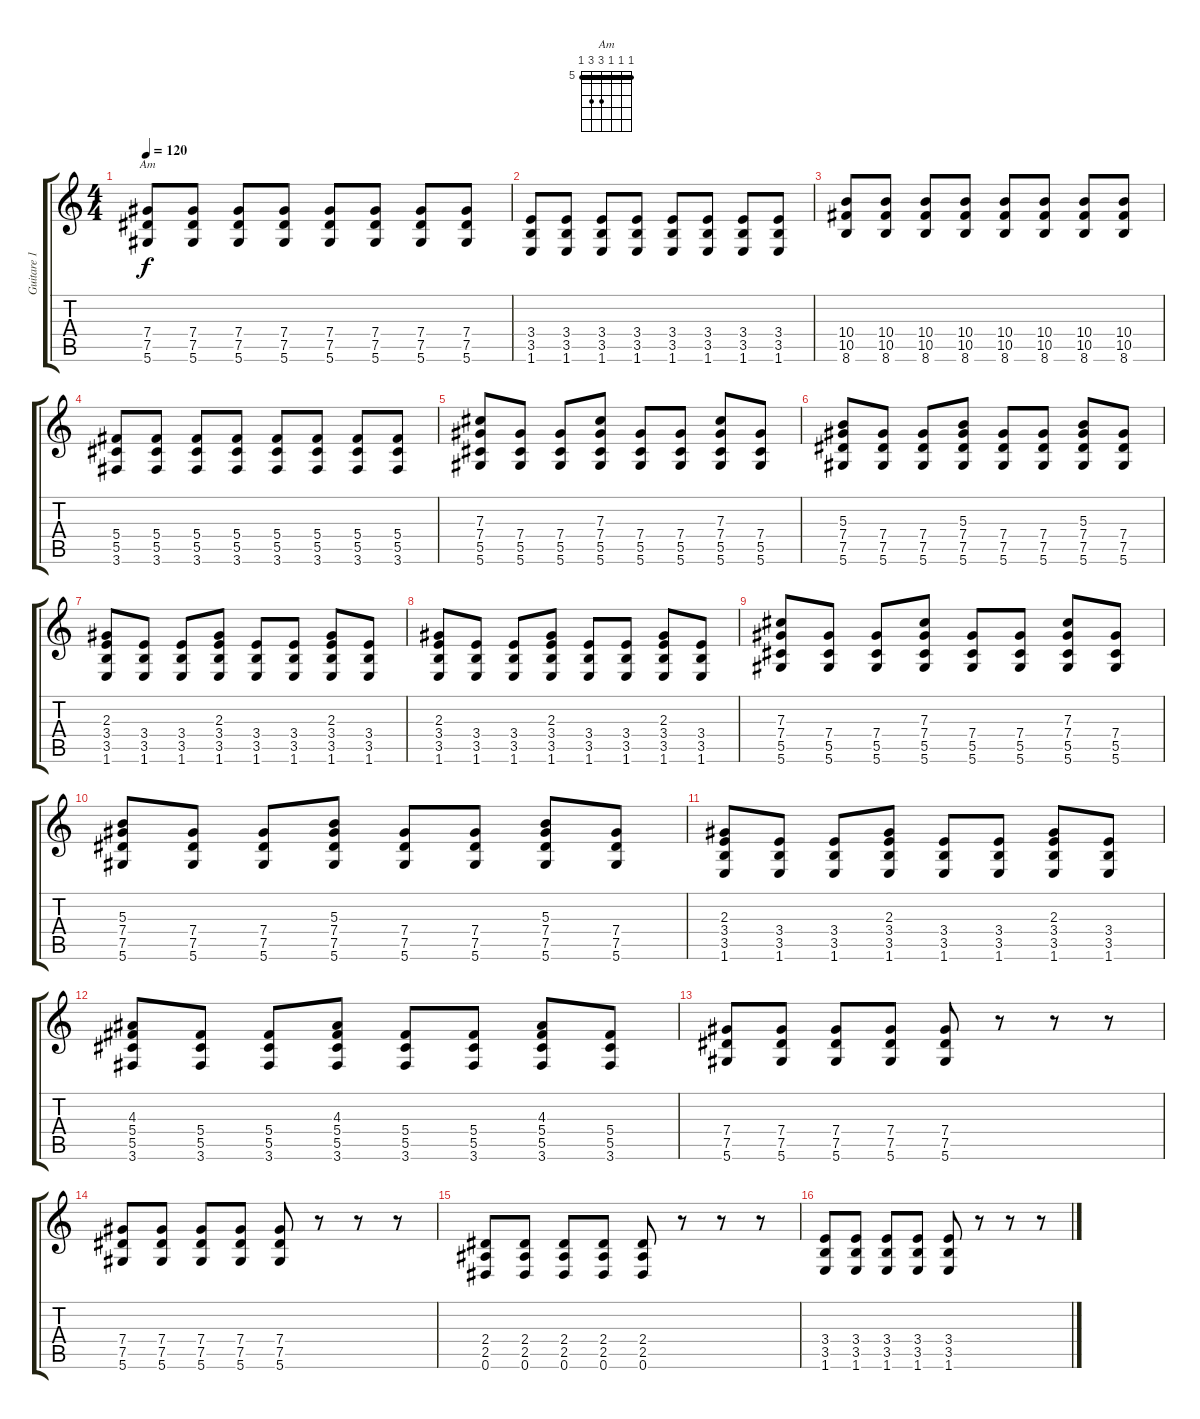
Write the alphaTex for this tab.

\track ("Guitare 1 - Tom" "Guitare 1 ") {instrument acousticguitarsteel}
\staff {score tabs}
\tuning (Eb4 Bb3 Gb3 Db3 Ab2 Eb2) {hide}
\chord ("Am" 5 5 5 7 7 5) {firstfret 5 barre 5}
\ts (4 4)
\tempo 120
\clef g2
\ks c
(7.4 7.5 5.6).8{ch "Am" dy f} (7.4 7.5 5.6).8 (7.4 7.5 5.6).8 (7.4 7.5 5.6).8 (7.4 7.5 5.6).8 (7.4 7.5 5.6).8 (7.4 7.5 5.6).8 (7.4 7.5 5.6).8 |
(3.4 3.5 1.6).8 (3.4 3.5 1.6).8 (3.4 3.5 1.6).8 (3.4 3.5 1.6).8 (3.4 3.5 1.6).8 (3.4 3.5 1.6).8 (3.4 3.5 1.6).8 (3.4 3.5 1.6).8 |
(10.4 10.5 8.6).8 (10.4 10.5 8.6).8 (10.4 10.5 8.6).8 (10.4 10.5 8.6).8 (10.4 10.5 8.6).8 (10.4 10.5 8.6).8 (10.4 10.5 8.6).8 (10.4 10.5 8.6).8 |
(5.4 5.5 3.6).8 (5.4 5.5 3.6).8 (5.4 5.5 3.6).8 (5.4 5.5 3.6).8 (5.4 5.5 3.6).8 (5.4 5.5 3.6).8 (5.4 5.5 3.6).8 (5.4 5.5 3.6).8 |
(7.3 7.4 5.5 5.6).8 (7.4 5.5 5.6).8 (7.4 5.5 5.6).8 (7.3 7.4 5.5 5.6).8 (7.4 5.5 5.6).8 (7.4 5.5 5.6).8 (7.3 7.4 5.5 5.6).8 (7.4 5.5 5.6).8 |
(5.3 7.4 7.5 5.6).8 (7.4 7.5 5.6).8 (7.4 7.5 5.6).8 (5.3 7.4 7.5 5.6).8 (7.4 7.5 5.6).8 (7.4 7.5 5.6).8 (5.3 7.4 7.5 5.6).8 (7.4 7.5 5.6).8 |
(2.3 3.4 3.5 1.6).8 (3.4 3.5 1.6).8 (3.4 3.5 1.6).8 (2.3 3.4 3.5 1.6).8 (3.4 3.5 1.6).8 (3.4 3.5 1.6).8 (2.3 3.4 3.5 1.6).8 (3.4 3.5 1.6).8 |
(2.3 3.4 3.5 1.6).8 (3.4 3.5 1.6).8 (3.4 3.5 1.6).8 (2.3 3.4 3.5 1.6).8 (3.4 3.5 1.6).8 (3.4 3.5 1.6).8 (2.3 3.4 3.5 1.6).8 (3.4 3.5 1.6).8 |
(7.3 7.4 5.5 5.6).8 (7.4 5.5 5.6).8 (7.4 5.5 5.6).8 (7.3 7.4 5.5 5.6).8 (7.4 5.5 5.6).8 (7.4 5.5 5.6).8 (7.3 7.4 5.5 5.6).8 (7.4 5.5 5.6).8 |
(5.3 7.4 7.5 5.6).8 (7.4 7.5 5.6).8 (7.4 7.5 5.6).8 (5.3 7.4 7.5 5.6).8 (7.4 7.5 5.6).8 (7.4 7.5 5.6).8 (5.3 7.4 7.5 5.6).8 (7.4 7.5 5.6).8 |
(2.3 3.4 3.5 1.6).8 (3.4 3.5 1.6).8 (3.4 3.5 1.6).8 (2.3 3.4 3.5 1.6).8 (3.4 3.5 1.6).8 (3.4 3.5 1.6).8 (2.3 3.4 3.5 1.6).8 (3.4 3.5 1.6).8 |
(4.3 5.4 5.5 3.6).8 (5.4 5.5 3.6).8 (5.4 5.5 3.6).8 (4.3 5.4 5.5 3.6).8 (5.4 5.5 3.6).8 (5.4 5.5 3.6).8 (4.3 5.4 5.5 3.6).8 (5.4 5.5 3.6).8 |
(7.4 7.5 5.6).8 (7.4 7.5 5.6).8 (7.4 7.5 5.6).8 (7.4 7.5 5.6).8 (7.4 7.5 5.6).8 r.8 r.8 r.8 |
(7.4 7.5 5.6).8 (7.4 7.5 5.6).8 (7.4 7.5 5.6).8 (7.4 7.5 5.6).8 (7.4 7.5 5.6).8 r.8 r.8 r.8 |
(2.4 2.5 0.6).8 (2.4 2.5 0.6).8 (2.4 2.5 0.6).8 (2.4 2.5 0.6).8 (2.4 2.5 0.6).8 r.8 r.8 r.8 |
(3.4 3.5 1.6).8 (3.4 3.5 1.6).8 (3.4 3.5 1.6).8 (3.4 3.5 1.6).8 (3.4 3.5 1.6).8 r.8 r.8 r.8
